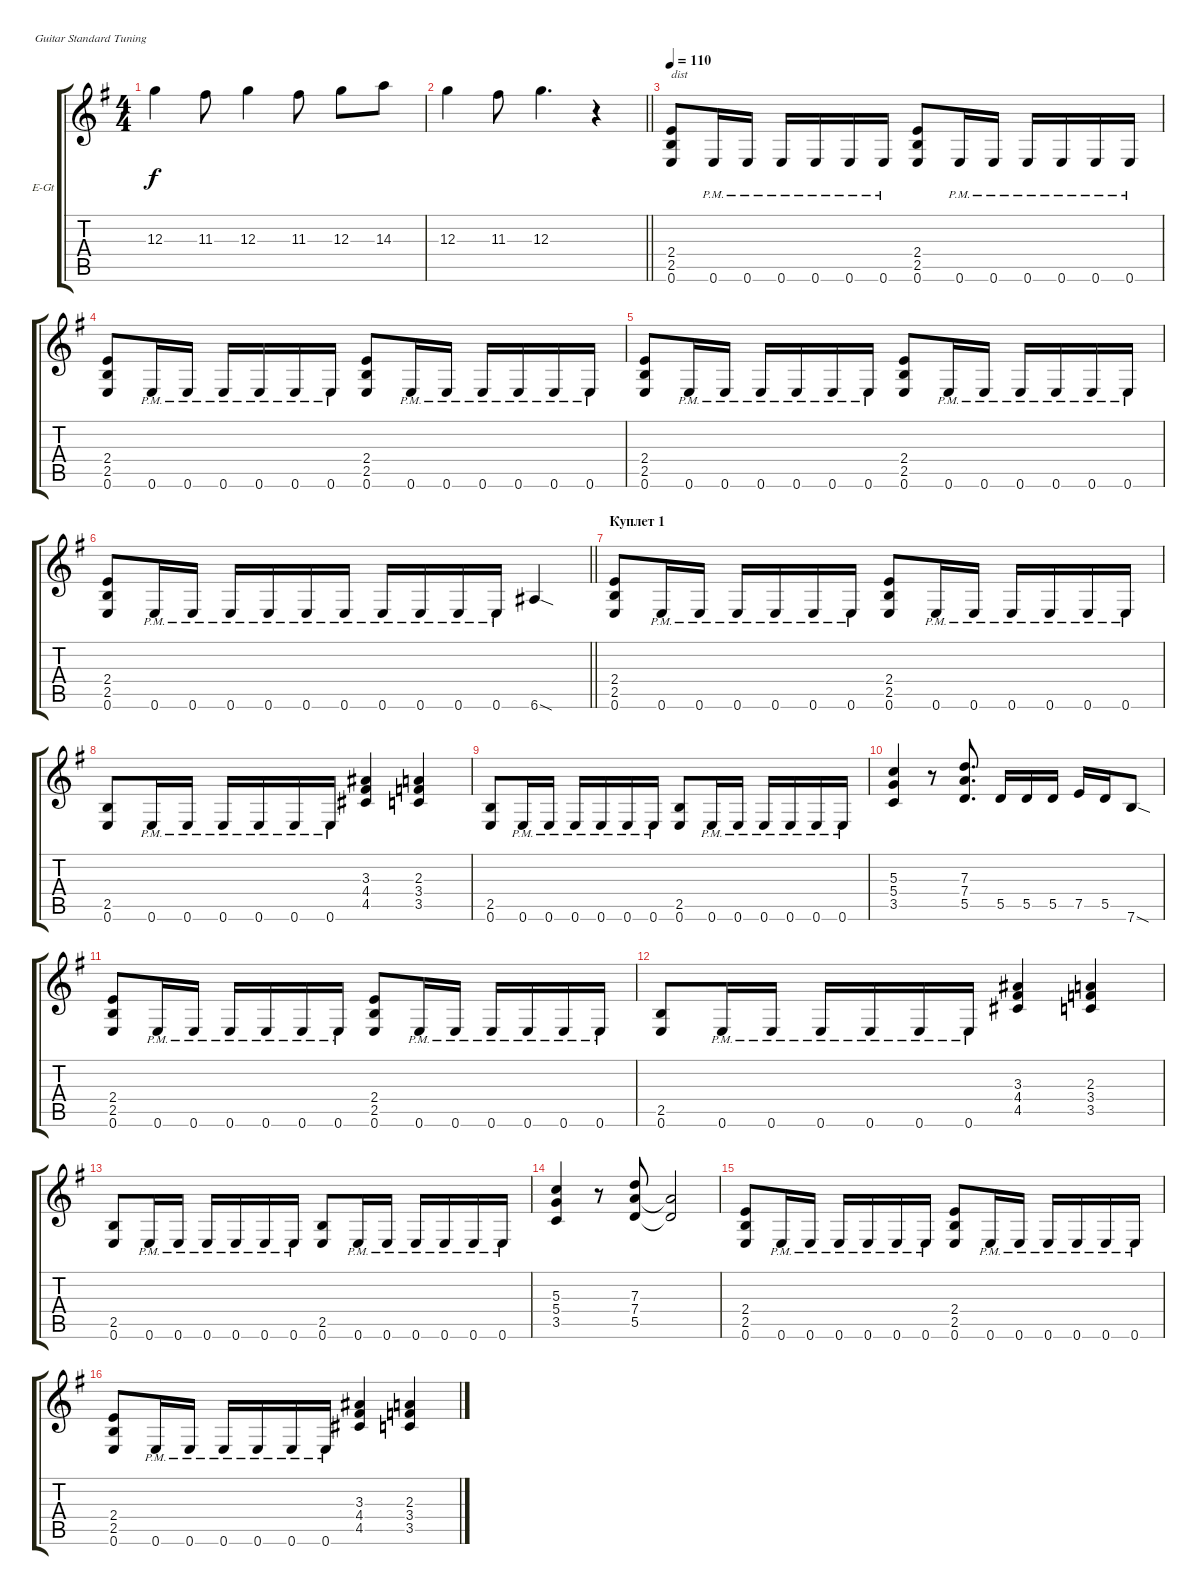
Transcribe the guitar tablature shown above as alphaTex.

\bracketExtendMode groupsimilarinstruments
\firstSystemTrackNameOrientation horizontal
\otherSystemsTrackNameOrientation horizontal
\track ("Гитара 2" "E-Gt") {instrument distortionguitar}
\staff {score tabs}
\tuning (E4 B3 G3 D3 A2 E2)
\ts (4 4)
\tempo (90 hide)
\clef g2
\ks eminor
12.3.4{dy f} 11.3.8 12.3.4 11.3.8 12.3.8 14.3.8 |
\barLineRight lightlight
12.3.4 11.3.8 12.3.4{d} r.4 |
\tempo 110
(2.5 0.6 2.4).8{txt "dist"} 0.6{pm}.16 0.6{pm}.16 0.6{pm}.16 0.6{pm}.16 0.6{pm}.16 0.6{pm}.16 (2.5 0.6 2.4).8 0.6{pm}.16 0.6{pm}.16 0.6{pm}.16 0.6{pm}.16 0.6{pm}.16 0.6{pm}.16 |
(2.5 0.6 2.4).8 0.6{pm}.16 0.6{pm}.16 0.6{pm}.16 0.6{pm}.16 0.6{pm}.16 0.6{pm}.16 (2.5 0.6 2.4).8 0.6{pm}.16 0.6{pm}.16 0.6{pm}.16 0.6{pm}.16 0.6{pm}.16 0.6{pm}.16 |
(2.5 0.6 2.4).8 0.6{pm}.16 0.6{pm}.16 0.6{pm}.16 0.6{pm}.16 0.6{pm}.16 0.6{pm}.16 (2.5 0.6 2.4).8 0.6{pm}.16 0.6{pm}.16 0.6{pm}.16 0.6{pm}.16 0.6{pm}.16 0.6{pm}.16 |
\barLineRight lightlight
(2.5 0.6 2.4).8 0.6{pm}.16 0.6{pm}.16 0.6{pm}.16 0.6{pm}.16 0.6{pm}.16 0.6{pm}.16 0.6{pm}.16 0.6{pm}.16 0.6{pm}.16 0.6{pm}.16 6.6{sod}.4 |
\section ("" "Куплет 1")
(2.5 0.6 2.4).8 0.6{pm}.16 0.6{pm}.16 0.6{pm}.16 0.6{pm}.16 0.6{pm}.16 0.6{pm}.16 (2.5 0.6 2.4).8 0.6{pm}.16 0.6{pm}.16 0.6{pm}.16 0.6{pm}.16 0.6{pm}.16 0.6{pm}.16 |
(2.5 0.6).8 0.6{pm}.16 0.6{pm}.16 0.6{pm}.16 0.6{pm}.16 0.6{pm}.16 0.6{pm}.16 (3.3 4.4 4.5).4 (2.3 3.4 3.5).4 |
(2.5 0.6).8 0.6{pm}.16 0.6{pm}.16 0.6{pm}.16 0.6{pm}.16 0.6{pm}.16 0.6{pm}.16 (2.5 0.6).8 0.6{pm}.16 0.6{pm}.16 0.6{pm}.16 0.6{pm}.16 0.6{pm}.16 0.6{pm}.16 |
(5.4 3.5 5.3).4 r.8 (7.4 5.5 7.3).8{d} 5.5.16 5.5.16 5.5.16 7.5.16 5.5.16 7.6{sod}.8 |
(2.5 0.6 2.4).8 0.6{pm}.16 0.6{pm}.16 0.6{pm}.16 0.6{pm}.16 0.6{pm}.16 0.6{pm}.16 (2.5 0.6 2.4).8 0.6{pm}.16 0.6{pm}.16 0.6{pm}.16 0.6{pm}.16 0.6{pm}.16 0.6{pm}.16 |
(2.5 0.6).8 0.6{pm}.16 0.6{pm}.16 0.6{pm}.16 0.6{pm}.16 0.6{pm}.16 0.6{pm}.16 (3.3 4.4 4.5).4 (2.3 3.4 3.5).4 |
(2.5 0.6).8 0.6{pm}.16 0.6{pm}.16 0.6{pm}.16 0.6{pm}.16 0.6{pm}.16 0.6{pm}.16 (2.5 0.6).8 0.6{pm}.16 0.6{pm}.16 0.6{pm}.16 0.6{pm}.16 0.6{pm}.16 0.6{pm}.16 |
(5.4 3.5 5.3).4 r.8 (7.4 5.5 7.3).8 (7.4{t} 5.5{t}).2 |
(2.5 0.6 2.4).8 0.6{pm}.16 0.6{pm}.16 0.6{pm}.16 0.6{pm}.16 0.6{pm}.16 0.6{pm}.16 (2.5 0.6 2.4).8 0.6{pm}.16 0.6{pm}.16 0.6{pm}.16 0.6{pm}.16 0.6{pm}.16 0.6{pm}.16 |
(2.5 0.6 2.4).8 0.6{pm}.16 0.6{pm}.16 0.6{pm}.16 0.6{pm}.16 0.6{pm}.16 0.6{pm}.16 (3.3 4.4 4.5).4 (2.3 3.4 3.5).4
